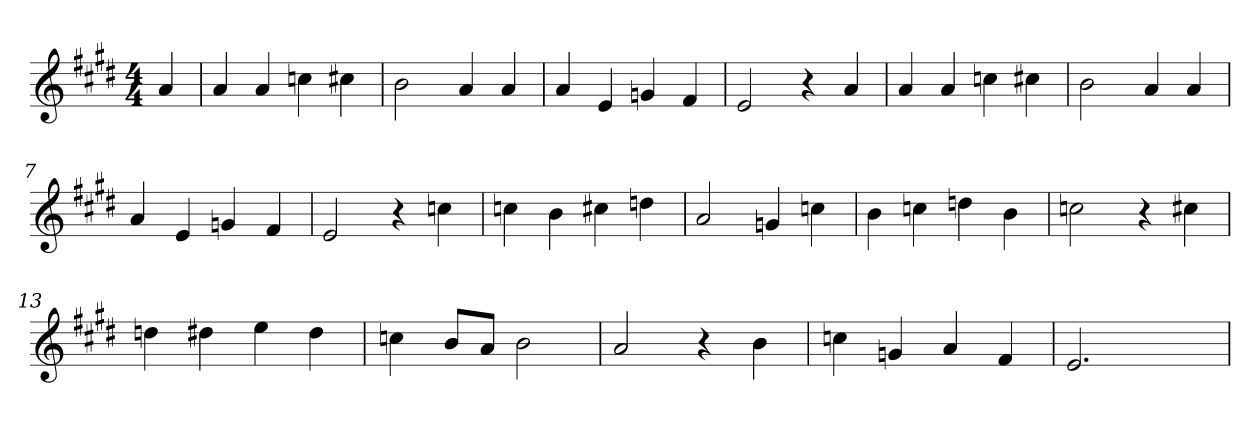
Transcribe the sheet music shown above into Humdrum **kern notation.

**kern
*part1
*staff1
*clefG2
*k[f#c#g#d#]
*E:
*M4/4
=
4a
=1
4a
4a
4ccn
4cc#
=2
2b
4a
4a
=3
4a
4e
4gn
4f#
=4
2e
4r
4a
=5
4a
4a
4ccn
4cc#
=6
2b
4a
4a
=7
4a
4e
4gn
4f#
=8
2e
4r
4ccn
=9
4ccn
4b
4cc#
4ddn
=10
2a
4gn
4ccn
=11
4b
4ccn
4ddn
4b
=12
2ccn
4r
4cc#
=13
4ddn
4dd#
4ee
4dd#
=14
4ccn
8b/L
8a/J
2b
=15
2a
4r
4b
=16
4ccn
4gn
4a
4f#
=17
2.e
4ryy
=
*-
